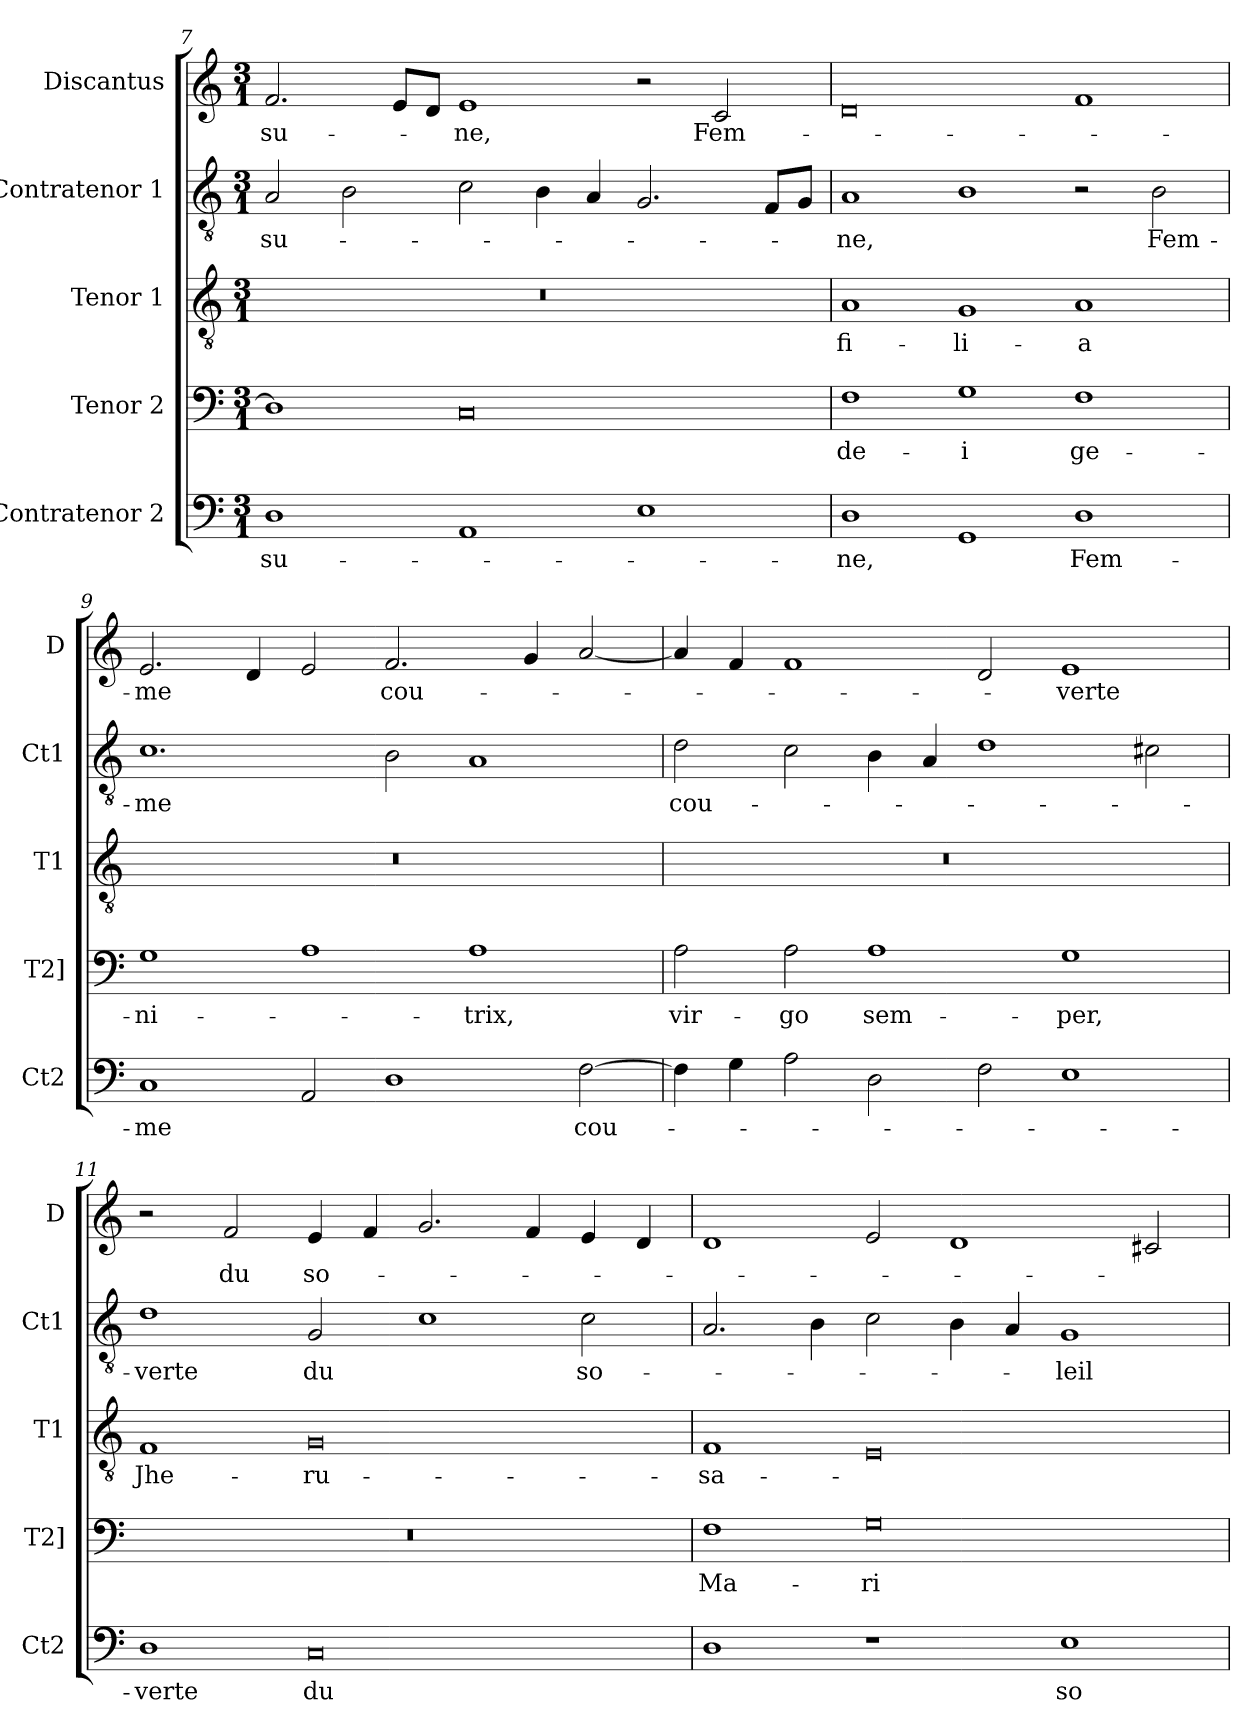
**kern	**text	**kern	**text	**kern	**text	**kern	**text	**kern	**text
*part5	*part5	*part4	*part4	*part3	*part3	*part2	*part2	*part1	*part1
*staff5	*staff5	*staff4	*staff4	*staff3	*staff3	*staff2	*staff2	*staff1	*staff1
*I"Contratenor 2	*	*I"Tenor 2	*	*I"Tenor 1	*	*I"Contratenor 1	*	*I"Discantus	*
*I'Ct2	*	*I'T2]	*	*I'T1	*	*I'Ct1	*	*I'D	*
*clefF4	*	*clefF4	*	*clefGv2	*	*clefGv2	*	*clefG2	*
*k[]	*	*k[]	*	*k[]	*	*k[]	*	*k[]	*
*M3/1	*	*M3/1	*	*M3/1	*	*M3/1	*	*M3/1	*
=7	=7	=7	=7	=7	=7	=7	=7	=7	=7
1D	-su-	1D]	.	0.r	.	2A	-su-	2.f	-su-
.	.	.	.	.	.	2B	.	.	.
.	.	.	.	.	.	.	.	8eL	.
.	.	.	.	.	.	.	.	8dJ	.
1AA	.	0C	.	.	.	2c	.	1e	-ne,
.	.	.	.	.	.	4B	.	.	.
.	.	.	.	.	.	4A	.	.	.
1E	.	.	.	.	.	2.G	.	2r	.
.	.	.	.	.	.	.	.	2c	Fem-
.	.	.	.	.	.	8FL	.	.	.
.	.	.	.	.	.	8GJ	.	.	.
=8	=8	=8	=8	=8	=8	=8	=8	=8	=8
1D	-ne,	1F	de-	1A	fi-	1A	-ne,	0d	.
1GG	.	1G	-i	1G	-li-	1B	.	.	.
1D	Fem-	1F	ge-	1A	-a	2r	.	1f	.
.	.	.	.	.	.	2B	Fem-	.	.
=9	=9	=9	=9	=9	=9	=9	=9	=9	=9
1C	-me	1G	-ni-	0.r	.	1.c	-me	2.e	-me
.	.	.	.	.	.	.	.	4d	.
2AA	.	1A	.	.	.	.	.	2e	.
1D	.	.	.	.	.	2B	.	2.f	cou-
.	.	1A	-trix,	.	.	1A	.	.	.
.	.	.	.	.	.	.	.	4g	.
[2F	cou-	.	.	.	.	.	.	[2a	.
=10	=10	=10	=10	=10	=10	=10	=10	=10	=10
4F]	.	2A	vir-	0.r	.	2d	cou-	4a]	.
4G	.	.	.	.	.	.	.	4f	.
2A	.	2A	-go	.	.	2c	.	1f	.
2D	.	1A	sem-	.	.	4B	.	.	.
.	.	.	.	.	.	4A	.	.	.
2F	.	.	.	.	.	1d	.	2d	.
1E	.	1G	-per,	.	.	.	.	1e	-verte
.	.	.	.	.	.	2c#X	.	.	.
=11	=11	=11	=11	=11	=11	=11	=11	=11	=11
1D	-verte	0.r	.	1F	Jhe-	1d	-verte	2r	.
.	.	.	.	.	.	.	.	2f	du
0C	du	.	.	0G	-ru-	2G	du	4e	so-
.	.	.	.	.	.	.	.	4f	.
.	.	.	.	.	.	1c	.	2.g	.
.	.	.	.	.	.	.	.	4f	.
.	.	.	.	.	.	2c	so-	4e	.
.	.	.	.	.	.	.	.	4d	.
=12	=12	=12	=12	=12	=12	=12	=12	=12	=12
1D	.	1F	Ma-	1F	-sa-	2.A	.	1d	.
.	.	.	.	.	.	4B	.	.	.
1r	.	0G	-ri-	0E	.	2c	.	2e	.
.	.	.	.	.	.	4B	.	1d	.
.	.	.	.	.	.	4A	.	.	.
1E	so-	.	.	.	.	1G	-leil	.	.
.	.	.	.	.	.	.	.	2c#X	.
=	=	=	=	=	=	=	=	=	=
*-	*-	*-	*-	*-	*-	*-	*-	*-	*-
